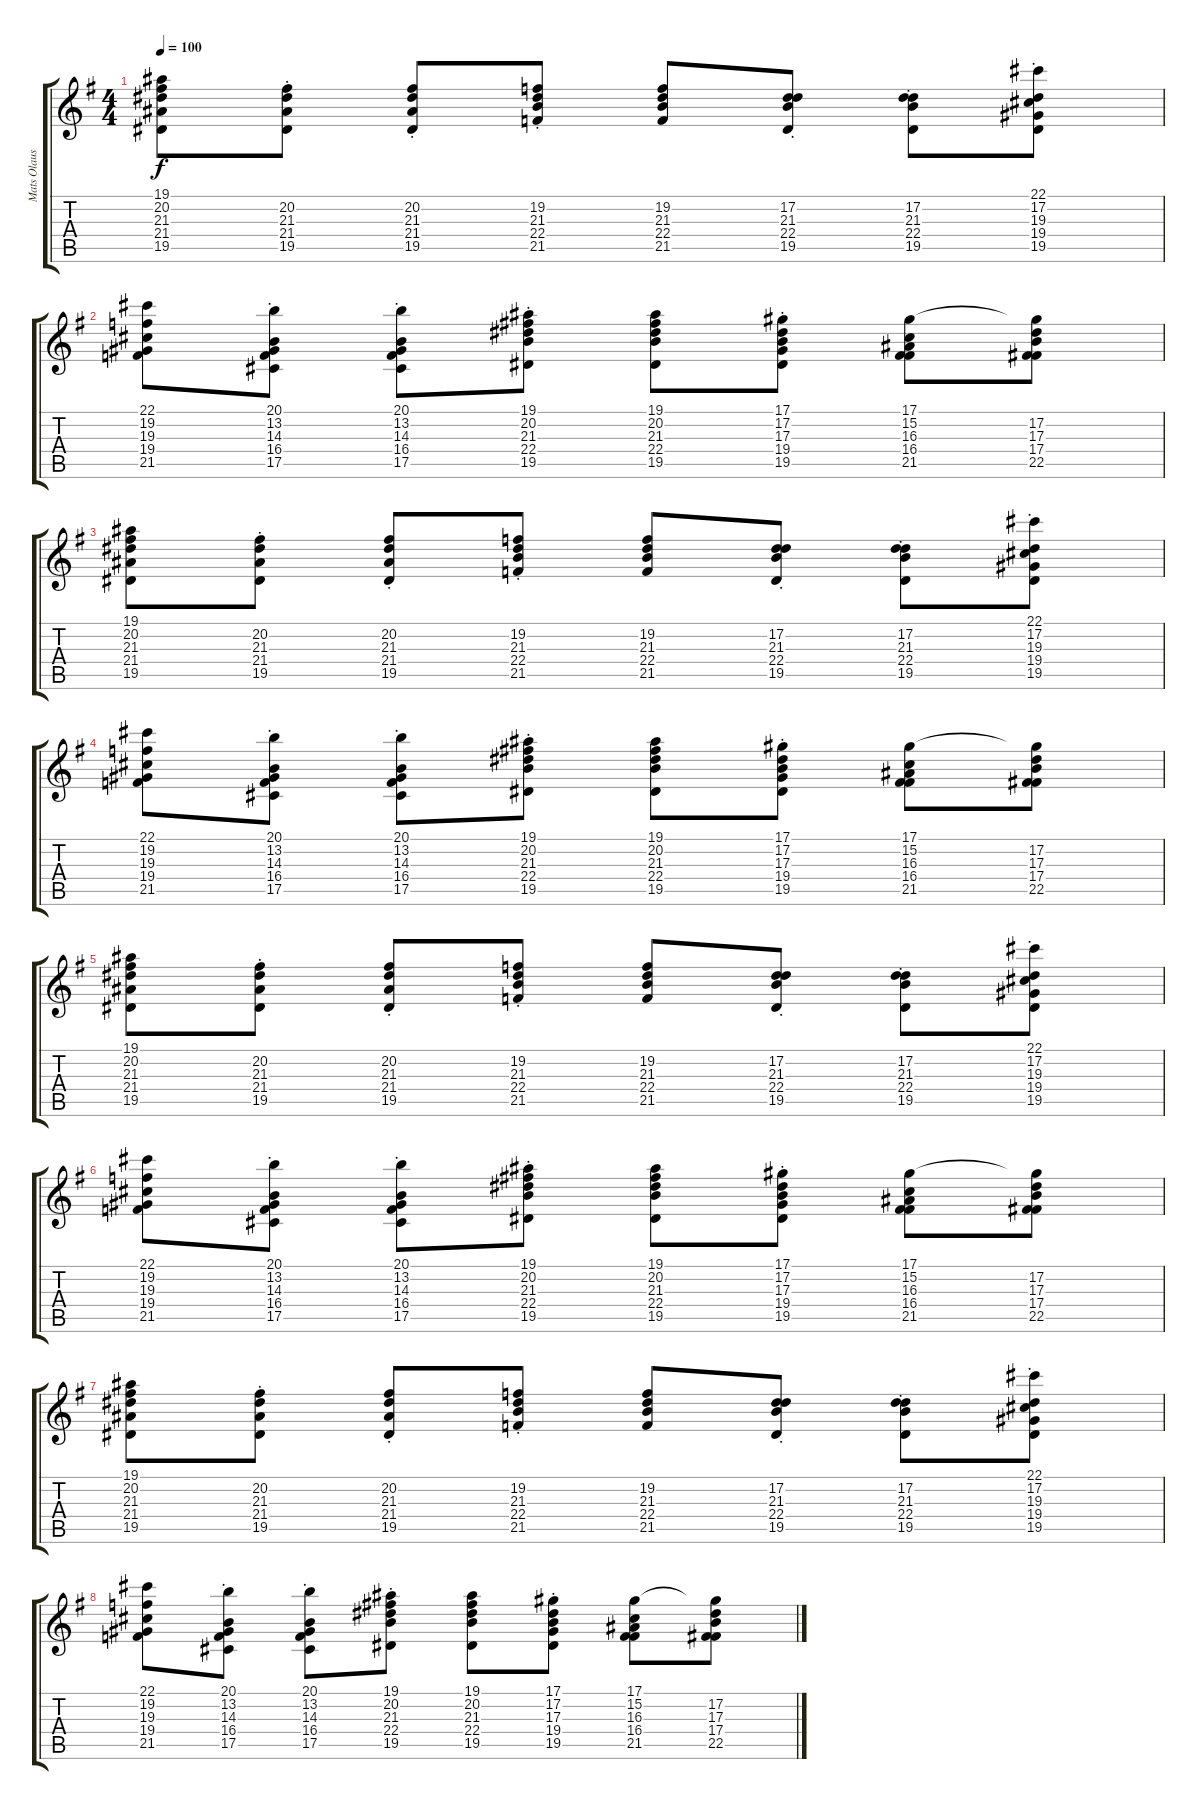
\track ("Mats Olausson " "Mats Olaus") {instrument stringensemble1}
\staff {score tabs}
\tuning (Eb4 Bb3 Gb3 Db3 Ab2 Eb2) {hide}
\ts (4 4)
\tempo 100
\clef g2
\ks g
(19.1 20.2 21.3 21.4 19.5).8{dy f} (20.2{st} 21.3{st} 21.4{st} 19.5{st}).8 (20.2{st} 21.3{st} 21.4{st} 19.5{st}).8 (19.2{st} 21.3{st} 22.4{st} 21.5{st}).8 (19.2 21.3 22.4 21.5).8 (17.2{st} 21.3{st} 22.4{st} 19.5{st}).8 (17.2{st} 21.3{st} 22.4{st} 19.5{st}).8 (22.1{st} 17.2{st} 19.3{st} 19.4{st} 19.5{st}).8 |
(22.1 19.2 19.3 19.4 21.5).8 (20.1{st} 13.2{st} 14.3{st} 16.4{st} 17.5{st}).8 (20.1{st} 13.2{st} 14.3{st} 16.4{st} 17.5{st}).8 (19.1{st} 20.2{st} 21.3{st} 22.4{st} 19.5{st}).8 (19.1 20.2 21.3 22.4 19.5).8 (17.1{st} 17.2{st} 17.3{st} 19.4{st} 19.5{st}).8 (17.1 15.2 16.3 16.4 21.5).8 (17.1{t} 17.2 17.3 17.4 22.5).8 |
(19.1 20.2 21.3 21.4 19.5).8 (20.2{st} 21.3{st} 21.4{st} 19.5{st}).8 (20.2{st} 21.3{st} 21.4{st} 19.5{st}).8 (19.2{st} 21.3{st} 22.4{st} 21.5{st}).8 (19.2 21.3 22.4 21.5).8 (17.2{st} 21.3{st} 22.4{st} 19.5{st}).8 (17.2{st} 21.3{st} 22.4{st} 19.5{st}).8 (22.1{st} 17.2{st} 19.3{st} 19.4{st} 19.5{st}).8 |
(22.1 19.2 19.3 19.4 21.5).8 (20.1{st} 13.2{st} 14.3{st} 16.4{st} 17.5{st}).8 (20.1{st} 13.2{st} 14.3{st} 16.4{st} 17.5{st}).8 (19.1{st} 20.2{st} 21.3{st} 22.4{st} 19.5{st}).8 (19.1 20.2 21.3 22.4 19.5).8 (17.1{st} 17.2{st} 17.3{st} 19.4{st} 19.5{st}).8 (17.1 15.2 16.3 16.4 21.5).8 (17.1{t} 17.2 17.3 17.4 22.5).8 |
(19.1 20.2 21.3 21.4 19.5).8 (20.2{st} 21.3{st} 21.4{st} 19.5{st}).8 (20.2{st} 21.3{st} 21.4{st} 19.5{st}).8 (19.2{st} 21.3{st} 22.4{st} 21.5{st}).8 (19.2 21.3 22.4 21.5).8 (17.2{st} 21.3{st} 22.4{st} 19.5{st}).8 (17.2{st} 21.3{st} 22.4{st} 19.5{st}).8 (22.1{st} 17.2{st} 19.3{st} 19.4{st} 19.5{st}).8 |
(22.1 19.2 19.3 19.4 21.5).8 (20.1{st} 13.2{st} 14.3{st} 16.4{st} 17.5{st}).8 (20.1{st} 13.2{st} 14.3{st} 16.4{st} 17.5{st}).8 (19.1{st} 20.2{st} 21.3{st} 22.4{st} 19.5{st}).8 (19.1 20.2 21.3 22.4 19.5).8 (17.1{st} 17.2{st} 17.3{st} 19.4{st} 19.5{st}).8 (17.1 15.2 16.3 16.4 21.5).8 (17.1{t} 17.2 17.3 17.4 22.5).8 |
(19.1 20.2 21.3 21.4 19.5).8 (20.2{st} 21.3{st} 21.4{st} 19.5{st}).8 (20.2{st} 21.3{st} 21.4{st} 19.5{st}).8 (19.2{st} 21.3{st} 22.4{st} 21.5{st}).8 (19.2 21.3 22.4 21.5).8 (17.2{st} 21.3{st} 22.4{st} 19.5{st}).8 (17.2{st} 21.3{st} 22.4{st} 19.5{st}).8 (22.1{st} 17.2{st} 19.3{st} 19.4{st} 19.5{st}).8 |
(22.1 19.2 19.3 19.4 21.5).8 (20.1{st} 13.2{st} 14.3{st} 16.4{st} 17.5{st}).8 (20.1{st} 13.2{st} 14.3{st} 16.4{st} 17.5{st}).8 (19.1{st} 20.2{st} 21.3{st} 22.4{st} 19.5{st}).8 (19.1 20.2 21.3 22.4 19.5).8 (17.1{st} 17.2{st} 17.3{st} 19.4{st} 19.5{st}).8 (17.1 15.2 16.3 16.4 21.5).8 (17.1{t} 17.2 17.3 17.4 22.5).8
